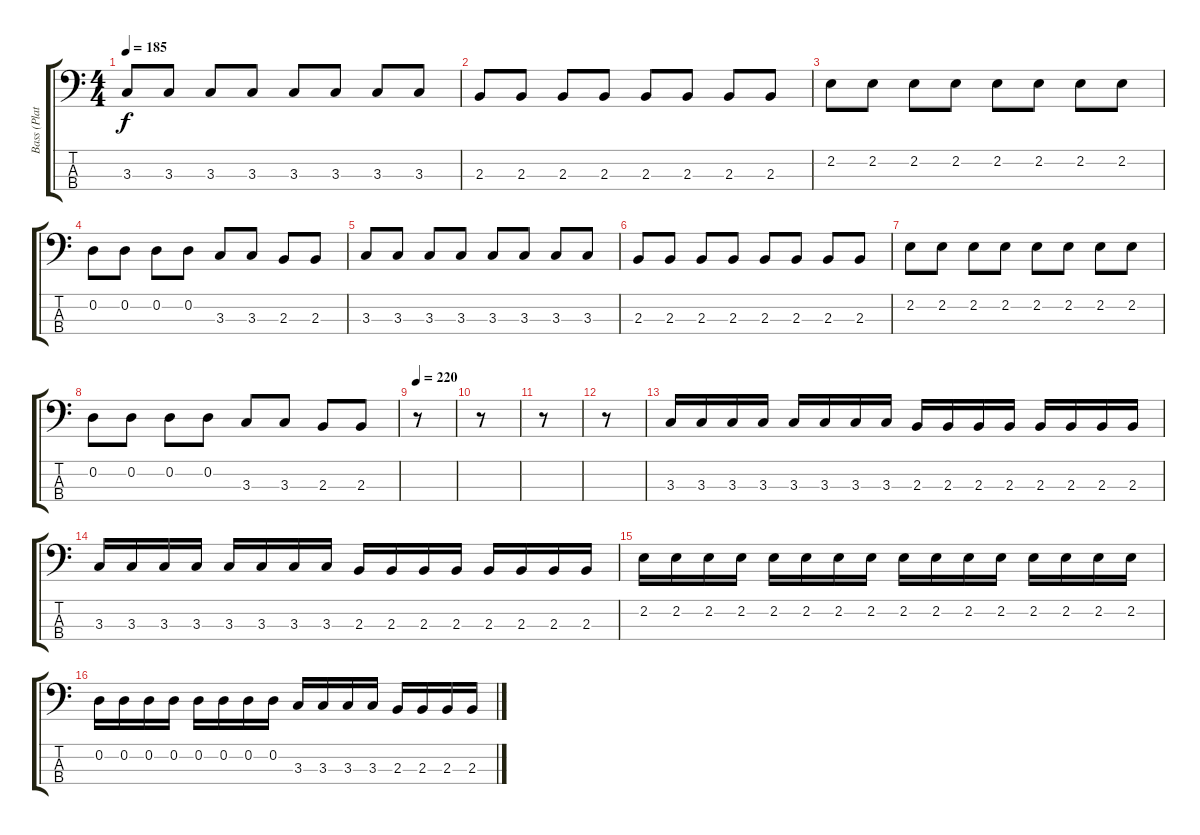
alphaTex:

\track ("Bass (Platon)" "Bass (Plat") {instrument electricbassfinger}
\staff {score tabs}
\tuning (G2 D2 A1 E1) {hide}
\ts (4 4)
\tempo 185
\clef f4
\ks c
3.3.8{dy f} 3.3.8 3.3.8 3.3.8 3.3.8 3.3.8 3.3.8 3.3.8 |
2.3.8 2.3.8 2.3.8 2.3.8 2.3.8 2.3.8 2.3.8 2.3.8 |
2.2.8 2.2.8 2.2.8 2.2.8 2.2.8 2.2.8 2.2.8 2.2.8 |
0.2.8 0.2.8 0.2.8 0.2.8 3.3.8 3.3.8 2.3.8 2.3.8 |
3.3.8 3.3.8 3.3.8 3.3.8 3.3.8 3.3.8 3.3.8 3.3.8 |
2.3.8 2.3.8 2.3.8 2.3.8 2.3.8 2.3.8 2.3.8 2.3.8 |
2.2.8 2.2.8 2.2.8 2.2.8 2.2.8 2.2.8 2.2.8 2.2.8 |
0.2.8 0.2.8 0.2.8 0.2.8 3.3.8 3.3.8 2.3.8 2.3.8 |
\tempo 220
r.8 |
r.8 |
r.8 |
r.8 |
3.3.16 3.3.16 3.3.16 3.3.16 3.3.16 3.3.16 3.3.16 3.3.16 2.3.16 2.3.16 2.3.16 2.3.16 2.3.16 2.3.16 2.3.16 2.3.16 |
3.3.16 3.3.16 3.3.16 3.3.16 3.3.16 3.3.16 3.3.16 3.3.16 2.3.16 2.3.16 2.3.16 2.3.16 2.3.16 2.3.16 2.3.16 2.3.16 |
2.2.16 2.2.16 2.2.16 2.2.16 2.2.16 2.2.16 2.2.16 2.2.16 2.2.16 2.2.16 2.2.16 2.2.16 2.2.16 2.2.16 2.2.16 2.2.16 |
0.2.16 0.2.16 0.2.16 0.2.16 0.2.16 0.2.16 0.2.16 0.2.16 3.3.16 3.3.16 3.3.16 3.3.16 2.3.16 2.3.16 2.3.16 2.3.16
